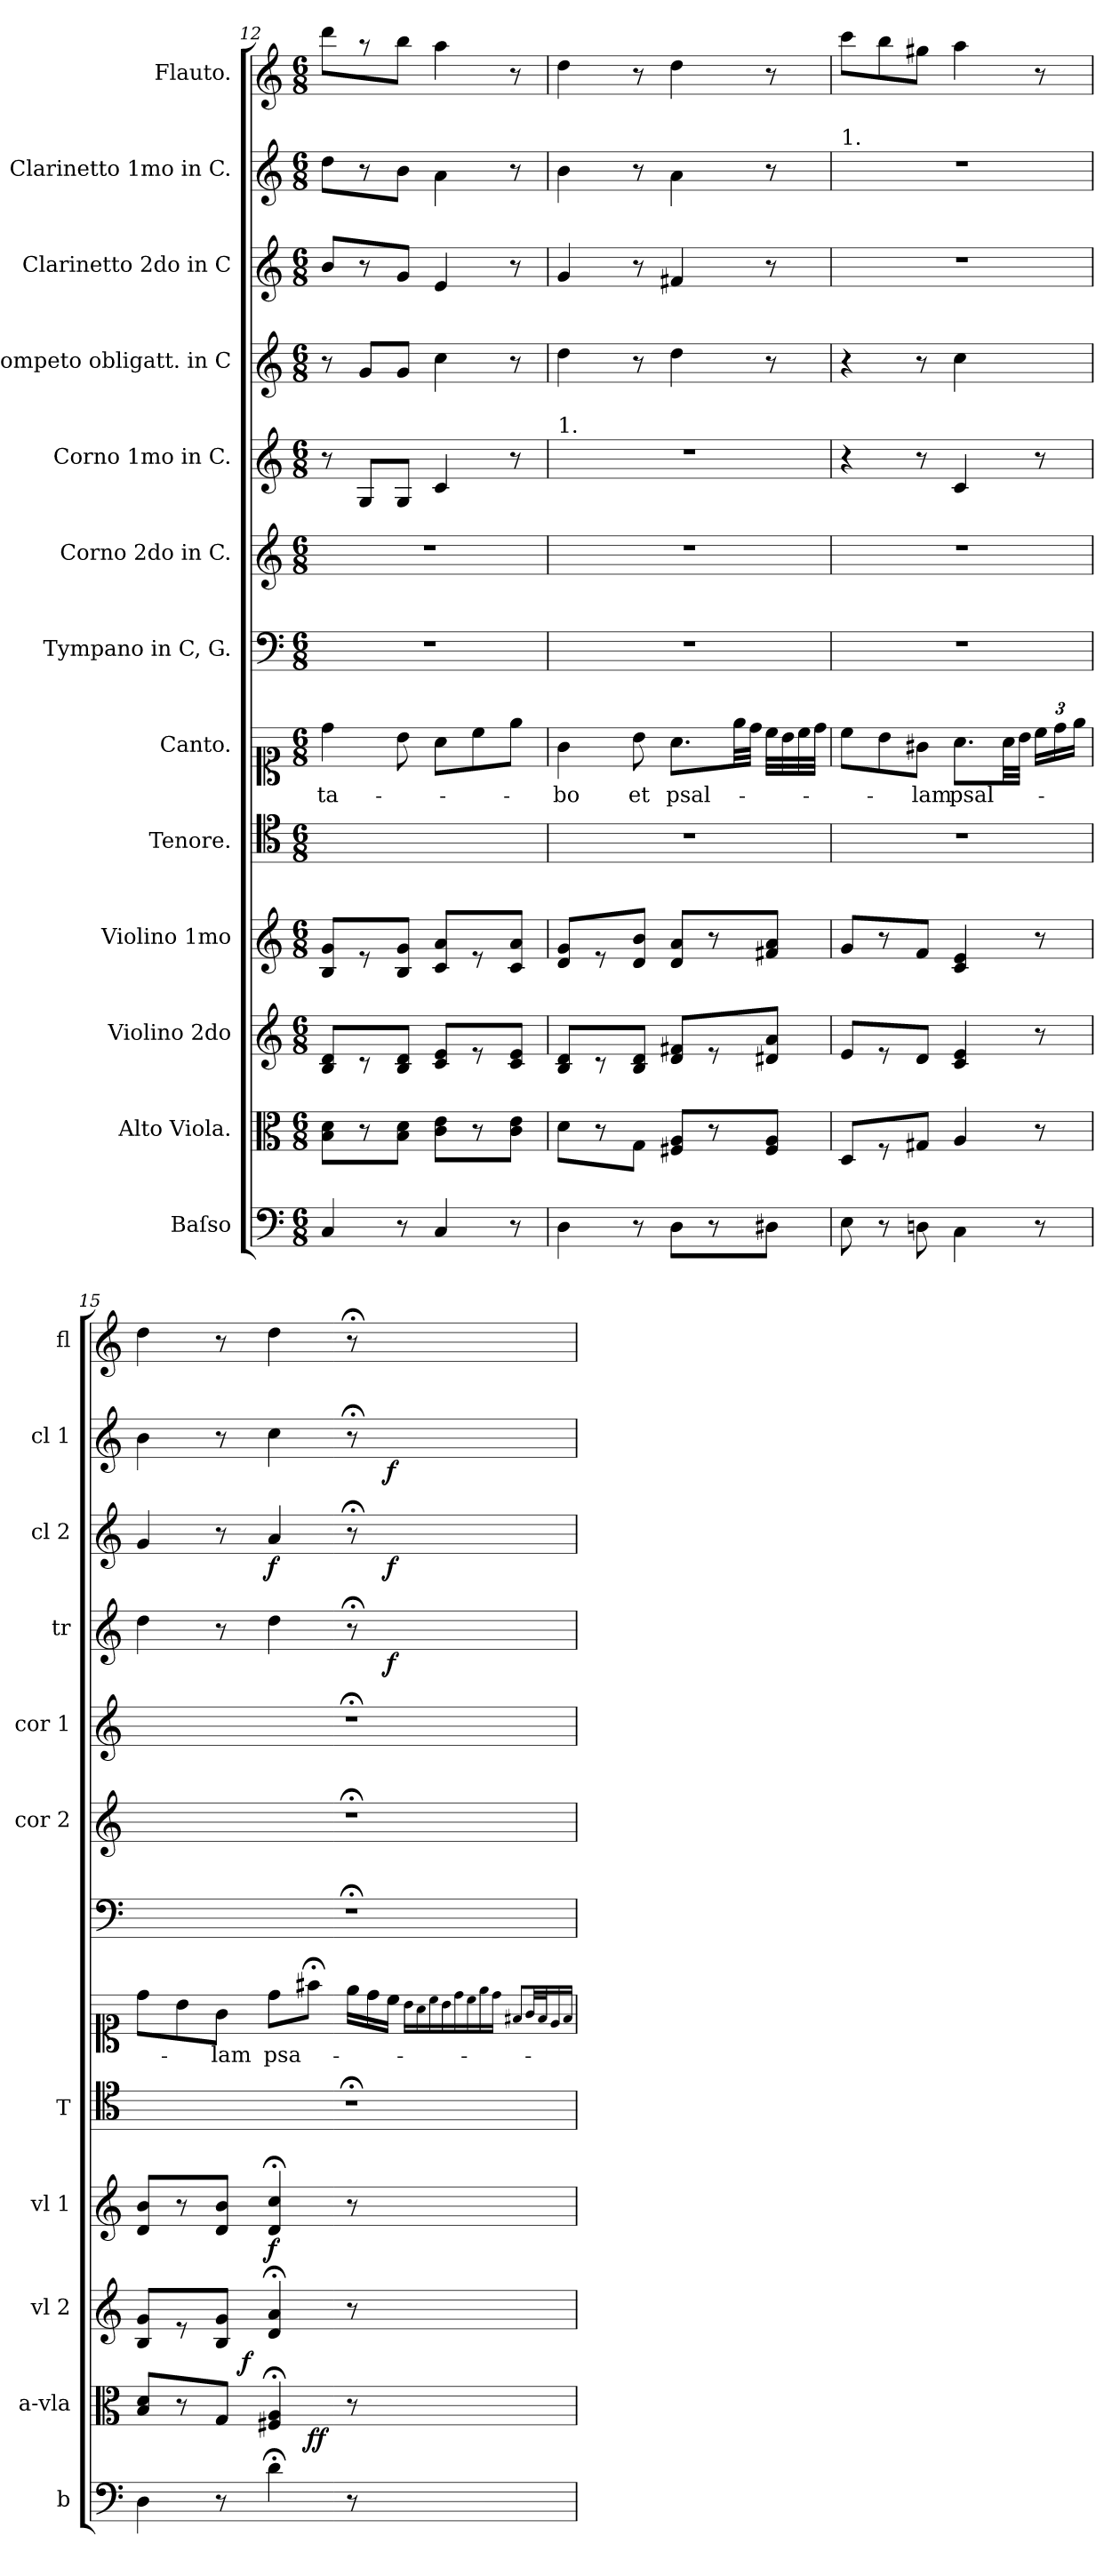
**kern	**kern	**dynam	**kern	**dynam	**kern	**dynam	**kern	**kern	**text	**kern	**kern	**kern	**kern	**dynam	**kern	**dynam	**kern	**dynam	**kern
*part13	*part12	*part12	*part11	*part11	*part10	*part10	*part9	*part8	*part8	*part7	*part6	*part5	*part4	*part4	*part3	*part3	*part2	*part2	*part1
*staff13	*staff12	*staff12	*staff11	*staff11	*staff10	*staff10	*staff9	*staff8	*staff8	*staff7	*staff6	*staff5	*staff4	*staff4	*staff3	*staff3	*staff2	*staff2	*staff1
*I"Baſso	*I"Alto Viola.	*	*I"Violino 2do	*	*I"Violino 1mo	*	*I"Tenore.	*I"Canto.	*	*I"Tympano in C, G.	*I"Corno 2do in C.	*I"Corno 1mo in C.	*I"Trompeto obligatt. in C	*	*I"Clarinetto 2do in C	*	*I"Clarinetto 1mo in C.	*	*I"Flauto.
*I'b	*I'a-vla	*	*I'vl 2	*	*I'vl 1	*	*I'T	*	*	*	*I'cor 2	*I'cor 1	*I'tr	*	*I'cl 2	*	*I'cl 1	*	*I'fl
*clefF4	*clefC3	*	*clefG2	*	*clefG2	*	*clefC4	*clefC1	*	*clefF4	*clefG2	*clefG2	*clefG2	*	*clefG2	*	*clefG2	*	*clefG2
*k[]	*k[]	*	*k[]	*	*k[]	*	*k[]	*k[]	*	*k[]	*k[]	*k[]	*k[]	*	*k[]	*	*k[]	*	*k[]
*M6/8	*M6/8	*	*M6/8	*	*M6/8	*	*M6/8	*M6/8	*	*M6/8	*M6/8	*M6/8	*M6/8	*	*M6/8	*	*M6/8	*	*M6/8
=12	=12	=12	=12	=12	=12	=12	=12	=12	=12	=12	=12	=12	=12	=12	=12	=12	=12	=12	=12
4C/	8B\ 8d\L	.	8B/ 8d/L	.	8B/ 8g/L	.	2.ryy	4dd\	-ta-	2.r	2.r	8r	8r	.	8b/L	.	8dd\L	.	8ddd\L
.	8r	.	8r	.	8r	.	.	.	.	.	.	8G/L	8g/L	.	8r	.	8r	.	8r
8r	8B\ 8d\J	.	8B/ 8d/J	.	8B/ 8g/J	.	.	8b\	.	.	.	8G/J	8g/J	.	8g/J	.	8b\J	.	8bb\J
4C/	8c\ 8e\L	.	8c/ 8e/L	.	8c/ 8a/L	.	.	8a\L	.	.	.	4c/	4cc\	.	4e/	.	4a\	.	4aa\
.	8r	.	8r	.	8r	.	.	8cc\	.	.	.	.	.	.	.	.	.	.	.
8r	8c\ 8e\J	.	8c/ 8e/J	.	8c/ 8a/J	.	.	8ee\J	.	.	.	8r	8r	.	8r	.	8r	.	8r
=13	=13	=13	=13	=13	=13	=13	=13	=13	=13	=13	=13	=13	=13	=13	=13	=13	=13	=13	=13
!	!	!	!	!	!	!	!	!	!	!	!	!LO:TX:a:t=1.	!	!	!	!	!	!	!
4D\	8d\L	.	8B/ 8d/L	.	8d/ 8g/L	.	2.r	4g\	-bo	2.r	2.r	2.r	4dd\	.	4g/	.	4b\	.	4dd\
.	8r	.	8r	.	8r	.	.	.	.	.	.	.	.	.	.	.	.	.	.
8r	8G\J	.	8B/ 8d/J	.	8d/ 8b/J	.	.	8b\	et	.	.	.	8r	.	8r	.	8r	.	8r
8D\L	8F#X/ 8A/L	.	8d/ 8f#X/L	.	8d/ 8a/L	.	.	8.a\L	psal-	.	.	.	4dd\	.	4f#X/	.	4a\	.	4dd\
8r	8r	.	8r	.	8r	.	.	.	.	.	.	.	.	.	.	.	.	.	.
.	.	.	.	.	.	.	.	32ee\LL	.	.	.	.	.	.	.	.	.	.	.
.	.	.	.	.	.	.	.	32dd\JJJ	.	.	.	.	.	.	.	.	.	.	.
8D#X\J	8F#/ 8A/J	.	8d#X/ 8a/J	.	8f#X/ 8a/J	.	.	32cc\LLL	.	.	.	.	8r	.	8r	.	8r	.	8r
.	.	.	.	.	.	.	.	32b\	.	.	.	.	.	.	.	.	.	.	.
.	.	.	.	.	.	.	.	32cc\	.	.	.	.	.	.	.	.	.	.	.
.	.	.	.	.	.	.	.	32dd\JJJ	.	.	.	.	.	.	.	.	.	.	.
=14	=14	=14	=14	=14	=14	=14	=14	=14	=14	=14	=14	=14	=14	=14	=14	=14	=14	=14	=14
!	!	!	!	!	!	!	!	!	!	!	!	!	!	!	!	!	!LO:TX:a:t=1.	!	!
8E\	8D/L	.	8e/L	.	8g/L	.	2.r	8cc\L	.	2.r	2.r	4r	4r	.	2.r	.	2.r	.	8ccc\L
8r	8r	.	8r	.	8r	.	.	8b\	.	.	.	.	.	.	.	.	.	.	8bb\
8Dn\	8G#X/J	.	8d/J	.	8f/J	.	.	8g#X\J	-lam	.	.	8r	8r	.	.	.	.	.	8gg#X\J
!	!	!	!	!	!	!	!	!	!	!	!	!	!LO:N:vis=4	!	!	!	!	!	!
4C\	4A/	.	4c/ 4e/	.	4c/ 4e/	.	.	8.a\L	psal-	.	.	4c/	4.cc\	.	.	.	.	.	4aa\
.	.	.	.	.	.	.	.	32a\LL	.	.	.	.	.	.	.	.	.	.	.
.	.	.	.	.	.	.	.	32b\JJJ	.	.	.	.	.	.	.	.	.	.	.
8r	8r	.	8r	.	8r	.	.	24cc\LL	.	.	.	8r	.	.	.	.	.	.	8r
.	.	.	.	.	.	.	.	24dd\	.	.	.	.	.	.	.	.	.	.	.
.	.	.	.	.	.	.	.	24ee\JJ	.	.	.	.	.	.	.	.	.	.	.
=15	=15	=15	=15	=15	=15	=15	=15	=15	=15	=15	=15	=15	=15	=15	=15	=15	=15	=15	=15
*	*^	*	*^	*	*	*	*	*	*	*	*	*	*^	*	*^	*	*^	*	*
4D\	8B/ 8d/L	2ryy	.	8B/ 8g/L	4ryy	.	8d/ 8b/L	.	2.r;<	8dd\L	.	2.r;<	2.r;<	2.r;<	4dd\	3%2ryy	.	4g/	3%2ryy	.	4b\	3%2ryy	.	4dd\
.	8r	.	.	8r	.	.	8r	.	.	8b\	.	.	.	.	.	.	.	.	.	.	.	.	.	.
8r	8G/J	.	.	8B/ 8g/J	16ryy	.	8d/ 8b/J	.	.	8g\J	-lam	.	.	.	8r	.	.	8r	.	.	8r	.	.	8r
.	.	.	.	.	4..ryy	f	.	.	.	.	.	.	.	.	.	.	.	.	.	.	.	.	.	.
!	!	!	!	!	!	!	!	!LO:DY:b	!	!	!	!	!	!	!	!	!	!	!	!	!	!	!	!
4d;<\	4F#X;</ 4A;</	.	.	4d;</ 4a;</	.	.	4d;</ 4cc;</	f	.	8dd\L	psa-	.	.	.	4dd\	.	.	4a/	.	f	4cc\	.	.	4dd\
.	.	4ryy	ff	.	.	.	.	.	.	8ff#X;<\J	.	.	.	.	.	.	.	.	.	.	.	.	.	.
*	*	*	*	*	*	*	*	*	*	*Xtuplet	*	*	*	*	*	*	*	*	*	*	*	*	*	*
8r	8r	.	.	8r	.	.	8r	.	.	24ee!\LL	.	.	.	.	8r;<	.	.	8r;<	.	.	8r;<	.	.	8r;<
.	.	.	.	.	.	.	.	.	.	24dd!\	.	.	.	.	.	24ryy	.	.	24ryy	.	.	24ryy	.	.
.	.	.	.	.	.	.	.	.	.	24cc!\JJ	.	.	.	.	.	24ryy	f	.	24ryy	f	.	24ryy	f	.
.	.	.	.	.	.	.	.	.	.	16qqb\LL	.	.	.	.	.	.	.	.	.	.	.	.	.	.
.	.	.	.	.	.	.	.	.	.	16qqa\	.	.	.	.	.	.	.	.	.	.	.	.	.	.
.	.	.	.	.	.	.	.	.	.	16qqcc\	.	.	.	.	.	.	.	.	.	.	.	.	.	.
.	.	.	.	.	.	.	.	.	.	16qqb\	.	.	.	.	.	.	.	.	.	.	.	.	.	.
.	.	.	.	.	.	.	.	.	.	16qqdd\	.	.	.	.	.	.	.	.	.	.	.	.	.	.
.	.	.	.	.	.	.	.	.	.	16qqcc\	.	.	.	.	.	.	.	.	.	.	.	.	.	.
.	.	.	.	.	.	.	.	.	.	16qqee\	.	.	.	.	.	.	.	.	.	.	.	.	.	.
.	.	.	.	.	.	.	.	.	.	16qqdd\JJ	.	.	.	.	.	.	.	.	.	.	.	.	.	.
.	.	.	.	.	.	.	.	.	.	8qqf#X/L	.	.	.	.	.	.	.	.	.	.	.	.	.	.
.	.	.	.	.	.	.	.	.	.	32qqg/LL	.	.	.	.	.	.	.	.	.	.	.	.	.	.
.	.	.	.	.	.	.	.	.	.	32qqf#/J	.	.	.	.	.	.	.	.	.	.	.	.	.	.
.	.	.	.	.	.	.	.	.	.	16qqe/	.	.	.	.	.	.	.	.	.	.	.	.	.	.
.	.	.	.	.	.	.	.	.	.	16qqf#/JJ	.	.	.	.	.	.	.	.	.	.	.	.	.	.
*	*v	*v	*	*	*	*	*	*	*	*	*	*	*	*	*v	*v	*	*v	*v	*	*v	*v	*	*
*	*	*	*v	*v	*	*	*	*	*	*	*	*	*	*	*	*	*	*	*	*
=	=	=	=	=	=	=	=	=	=	=	=	=	=	=	=	=	=	=	=
*-	*-	*-	*-	*-	*-	*-	*-	*-	*-	*-	*-	*-	*-	*-	*-	*-	*-	*-	*-
